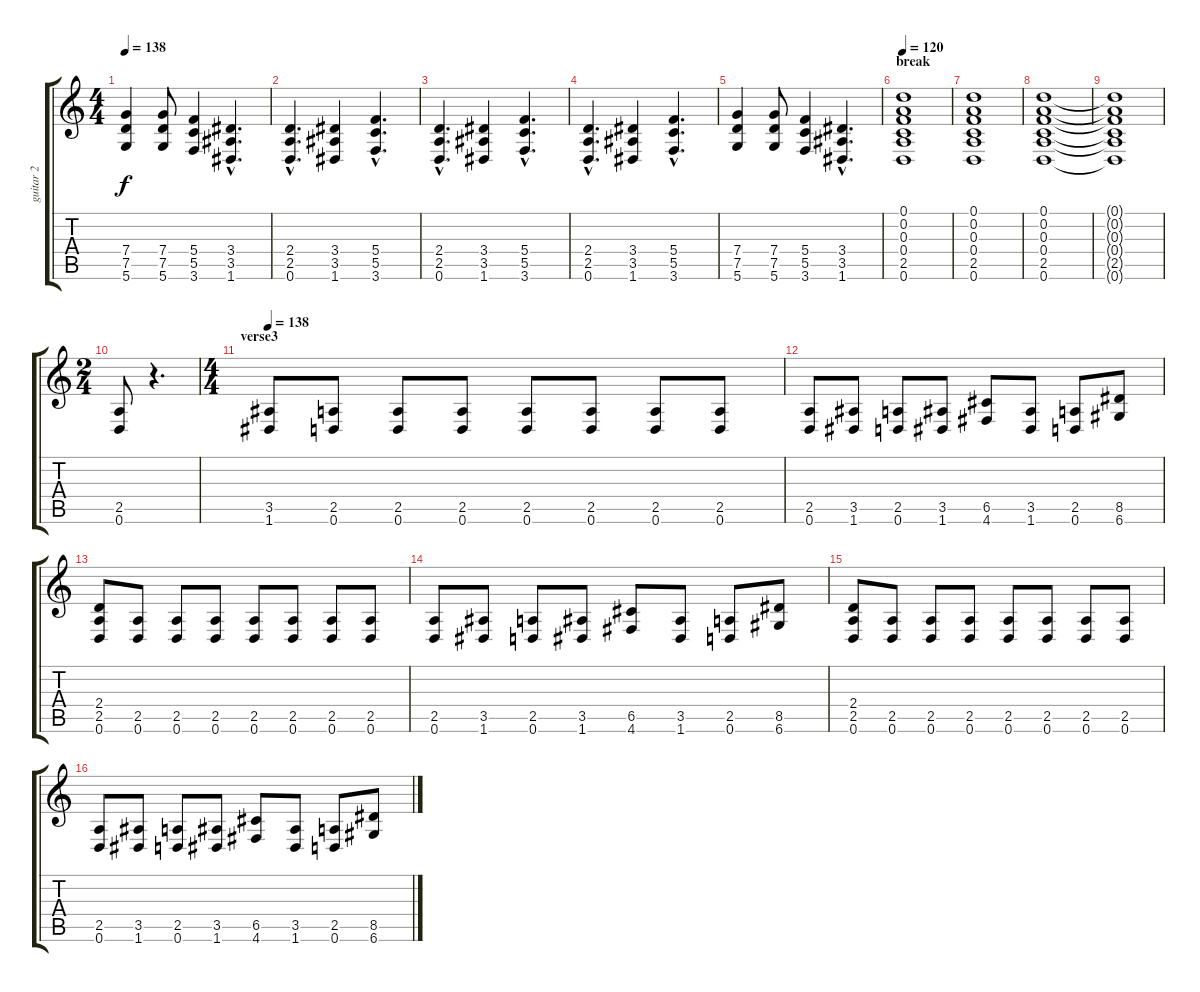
\track ("guitar 2" "guitar 2") {instrument distortionguitar}
\staff {score tabs}
\tuning (D4 A3 F3 C3 G2 D2) {hide}
\ts (4 4)
\tempo 138
\clef g2
\ks c
(7.4 7.5 5.6).4{dy f} (7.4 7.5 5.6).8 (5.4 5.5 3.6).4 (3.4{hac} 3.5{hac} 1.6{hac}).4{d} |
(2.4{hac} 2.5{hac} 0.6{hac}).4{d} (3.4 3.5 1.6).4 (5.4{hac} 5.5{hac} 3.6{hac}).4{d} |
(2.4{hac} 2.5{hac} 0.6{hac}).4{d} (3.4 3.5 1.6).4 (5.4{hac} 5.5{hac} 3.6{hac}).4{d} |
(2.4{hac} 2.5{hac} 0.6{hac}).4{d} (3.4 3.5 1.6).4 (5.4{hac} 5.5{hac} 3.6{hac}).4{d} |
(7.4 7.5 5.6).4 (7.4 7.5 5.6).8 (5.4 5.5 3.6).4 (3.4{hac} 3.5{hac} 1.6{hac}).4{d} |
\section ("" "break")
\tempo 120
(0.1 0.2 0.3 0.4 2.5 0.6).1 |
(0.1 0.2 0.3 0.4 2.5 0.6).1 |
(0.1 0.2 0.3 0.4 2.5 0.6).1 |
(0.1{t} 0.2{t} 0.3{t} 0.4{t} 2.5{t} 0.6{t}).1 |
\ts (2 4)
(2.5 0.6).8 r.4{d} |
\ts (4 4)
\section ("" "verse3")
\tempo 138
(3.5 1.6).8 (2.5 0.6).8 (2.5 0.6).8 (2.5 0.6).8 (2.5 0.6).8 (2.5 0.6).8 (2.5 0.6).8 (2.5 0.6).8 |
(2.5 0.6).8 (3.5 1.6).8 (2.5 0.6).8 (3.5 1.6).8 (6.5 4.6).8 (3.5 1.6).8 (2.5 0.6).8 (8.5 6.6).8 |
(2.4 2.5 0.6).8 (2.5 0.6).8 (2.5 0.6).8 (2.5 0.6).8 (2.5 0.6).8 (2.5 0.6).8 (2.5 0.6).8 (2.5 0.6).8 |
(2.5 0.6).8 (3.5 1.6).8 (2.5 0.6).8 (3.5 1.6).8 (6.5 4.6).8 (3.5 1.6).8 (2.5 0.6).8 (8.5 6.6).8 |
(2.4 2.5 0.6).8 (2.5 0.6).8 (2.5 0.6).8 (2.5 0.6).8 (2.5 0.6).8 (2.5 0.6).8 (2.5 0.6).8 (2.5 0.6).8 |
(2.5 0.6).8 (3.5 1.6).8 (2.5 0.6).8 (3.5 1.6).8 (6.5 4.6).8 (3.5 1.6).8 (2.5 0.6).8 (8.5 6.6).8
